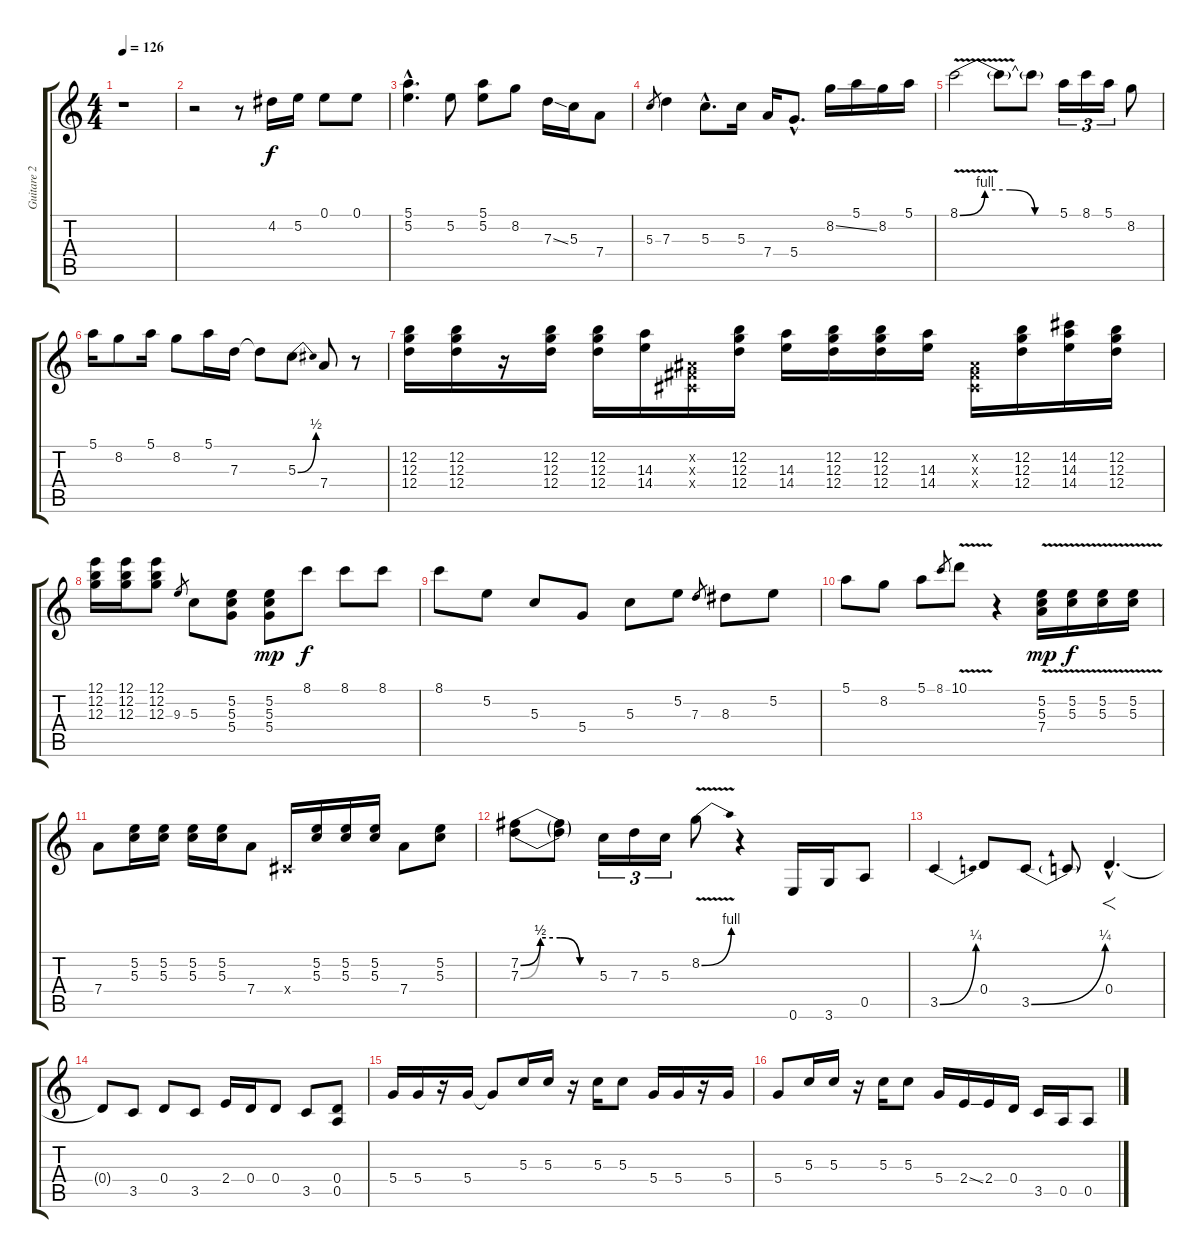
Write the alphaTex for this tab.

\track ("Guitare 2" "Guitare 2") {instrument distortionguitar}
\staff {score tabs}
\tuning (E4 B3 G3 D3 A2 E2) {hide}
\ts (4 4)
\tempo 126
\clef g2
\ks c
r.1{dy f} |
r.2 r.8 4.2.16 5.2.16 0.1.8 0.1.8 |
(5.1{hac} 5.2{hac}).4{d} 5.2.8 (5.1 5.2).8 8.2.8 7.3{ss}.16 5.3.16 7.4.8 |
5.3.8{gr} 7.3.4 5.3{hac}.8{d} 5.3.16 7.4.16 5.4{hac}.8{d} 8.2{ss}.16 5.1.16 8.2.16 5.1.16 |
8.1{be (custom 0 0 15 4 30 4 45 0 60 0) v}.2 8.1{t}.8 8.1{t}.8 5.1.16{tu (3 2)} 8.1.16{tu (3 2)} 5.1.16{tu (3 2)} 8.2.8 |
5.1.16 8.2.8 5.1.16 8.2.8 5.1.16 7.3.16 7.3{t}.8 5.3{be (bend 0 0 60 2)}.8 7.4.8 r.8 |
(12.2 12.3 12.4).16 (12.2 12.3 12.4).16 r.16 (12.2 12.3 12.4).16 (12.2 12.3 12.4).16 (14.3 14.4).16 (-1.2{x} -1.3{x} -1.4{x}).16 (12.2 12.3 12.4).16 (14.3 14.4).16 (12.2 12.3 12.4).16 (12.2 12.3 12.4).16 (14.3 14.4).16 (-1.2{x} -1.3{x} -1.4{x}).16 (12.2 12.3 12.4).16 (14.2 14.3 14.4).16 (12.2 12.3 12.4).16 |
(12.1 12.2 12.3).16 (12.1 12.2 12.3).16 (12.1 12.2 12.3).8 9.3.8{gr} 5.3.8 (5.2 5.3 5.4).8 (5.2 5.3 5.4).8{dy mp} 8.1.8{dy f} 8.1.8 8.1.8 |
8.1.8 5.2.8 5.3.8 5.4.8 5.3.8 5.2.8 7.3.8{gr} 8.3.8 5.2.8 |
5.1.8 8.2.8 5.1.8 8.1.8{gr} 10.1{v}.8 r.4 (5.2{v} 5.3{v} 7.4{v}).16{dy mp} (5.2{v} 5.3{v}).16{dy f} (5.2{v} 5.3{v}).16 (5.2{v} 5.3{v}).16 |
7.4.8 (5.2 5.3).16 (5.2 5.3).16 (5.2 5.3).16 (5.2 5.3).16 7.4.8 -1.4{x}.16 (5.2 5.3).16 (5.2 5.3).16 (5.2 5.3).16 7.4.8 (5.2 5.3).8 |
(7.2{be (custom 0 0 15 2 30 2 45 0 60 0)} 7.3{be (custom 0 0 15 2 30 2 45 0 60 0)}).8 (7.2{t} 7.3{t}).8 5.3.16{tu (3 2)} 7.3.16{tu (3 2)} 5.3.16{tu (3 2)} 8.2{be (bend 0 0 60 4) v}.8 r.4 0.6.16 3.6.16 0.5.8 |
3.5{be (bend 0 0 60 1)}.4 0.4.8 3.5{be (bend 0 0 60 1)}.8 3.5{t}.8 0.4{hac}.4{f d} |
0.4{t}.8 3.5.8 0.4.8 3.5.8 2.4.16 0.4.16 0.4.8 3.5.8 (0.4 0.5).8 |
5.4.16 5.4.16 r.16 5.4.16 5.4{t}.8 5.3.16 5.3.16 r.16 5.3.16 5.3.8 5.4.16 5.4.16 r.16 5.4.16 |
5.4.8 5.3.16 5.3.16 r.16 5.3.16 5.3.8 5.4.16 2.4{ss}.16 2.4.16 0.4.16 3.5.16 0.5.16 0.5.8
